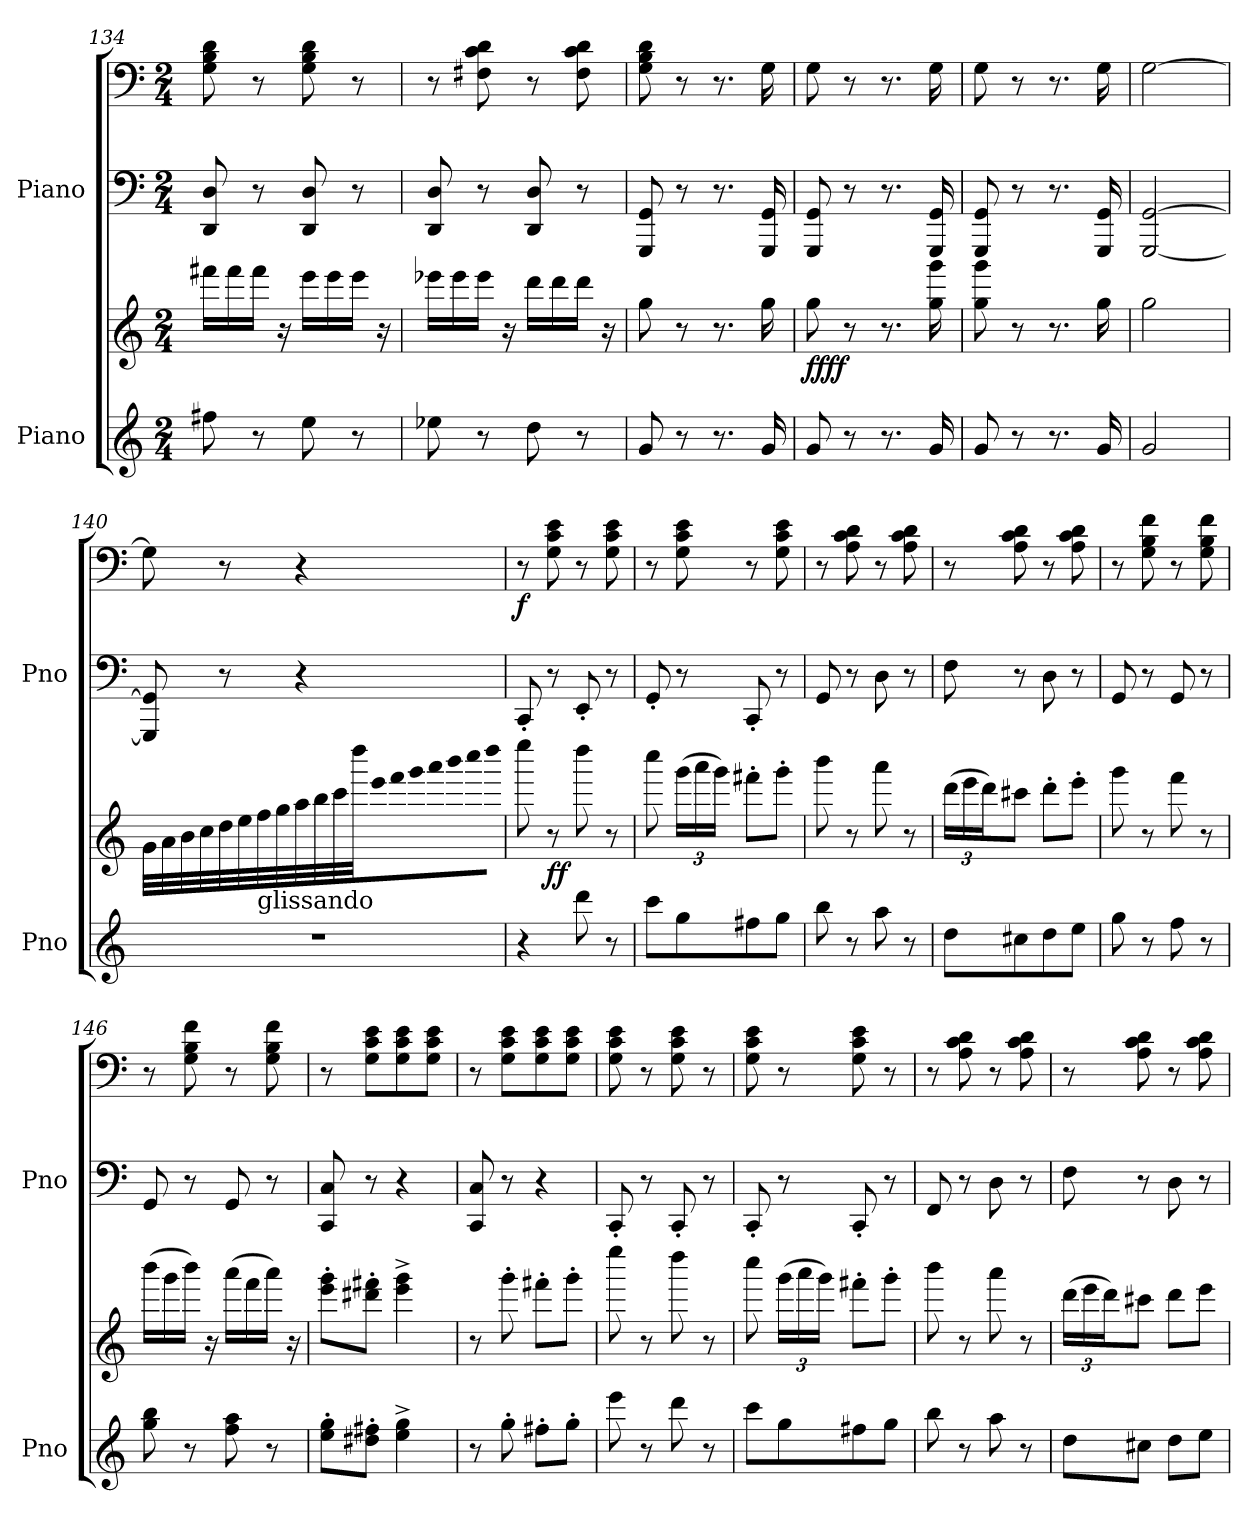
**kern	**kern	**dynam	**kern	**kern	**dynam
*part2	*part2	*part2	*part1	*part1	*part1
*staff4	*staff3	*staff3/4	*staff2	*staff1	*staff1/2
*I"Piano	*	*	*I"Piano	*	*
*I'Pno	*	*	*I'Pno	*	*
*clefG2	*clefG2	*	*clefF4	*clefF4	*
*k[]	*k[]	*	*k[]	*k[]	*
*M2/4	*M2/4	*	*M2/4	*M2/4	*
=134	=134	=134	=134	=134	=134
8ff#X\	16fff#X\LL	.	8DD/ 8D/	8G\ 8B\ 8d\	.
.	16fff#\	.	.	.	.
8r	16fff#\JJ	.	8r	8r	.
.	16r	.	.	.	.
8ee\	16eee\LL	.	8DD/ 8D/	8G\ 8B\ 8d\	.
.	16eee\	.	.	.	.
8r	16eee\JJ	.	8r	8r	.
.	16r	.	.	.	.
=135	=135	=135	=135	=135	=135
8ee-X\	16eee-X\LL	.	8DD/ 8D/	8r	.
.	16eee-\	.	.	.	.
8r	16eee-\JJ	.	8r	8F#X\ 8c\ 8d\	.
.	16r	.	.	.	.
8dd\	16ddd\LL	.	8DD/ 8D/	8r	.
.	16ddd\	.	.	.	.
8r	16ddd\JJ	.	8r	8F#\ 8c\ 8d\	.
.	16r	.	.	.	.
=136	=136	=136	=136	=136	=136
8g/	8gg\	.	8GGG/ 8GG/	8G\ 8B\ 8d\	.
8r	8r	.	8r	8r	.
8.r	8.r	.	8.r	8.r	.
16g/	16gg\	.	16GGG/ 16GG/	16G\	.
=137	=137	=137	=137	=137	=137
!	!	!LO:DY:b	!	!	!
!	!	!LO:DY:n=1:b	!	!	!
8g/	8gg\	ff ff	8GGG/ 8GG/	8G\	.
8r	8r	.	8r	8r	.
8.r	8.r	.	8.r	8.r	.
16g/	16gg\ 16ggg\	.	16GGG/ 16GG/	16G\	.
=138	=138	=138	=138	=138	=138
8g/	8gg\ 8ggg\	.	8GGG/ 8GG/	8G\	.
8r	8r	.	8r	8r	.
8.r	8.r	.	8.r	8.r	.
16g/	16gg\	.	16GGG/ 16GG/	16G\	.
!!LO:PB:g=z
=139	=139	=139	=139	=139	=139
2g/	2gg\	.	[2GGG/ [2GG/	[2G\	.
=140	=140	=140	=140	=140	=140
2r	32g\LLL	.	8GGG/] 8GG/]	8G\]	.
.	32a\	.	.	.	.
.	32b\	.	.	.	.
.	32cc\	.	.	.	.
.	32dd\	.	8r	8r	.
.	32ee\	.	.	.	.
!	!LO:TX:b:t=glissando	!	!	!	!
.	32ff\	.	.	.	.
.	32gg\	.	.	.	.
.	32aa\	.	4r	4r	.
.	32bb\	.	.	.	.
.	32ccc\	.	.	.	.
.	32dddd\	.	.	.	.
*	*Xtuplet	*	*	*	*
!	!LO:N:vis=32	!	!	!	!
.	960%17eee\	.	.	.	.
!	!LO:N:vis=32	!	!	!	!
.	960%17fff\	.	.	.	.
!	!LO:N:vis=32	!	!	!	!
.	960%17ggg\	.	.	.	.
!	!LO:N:vis=32	!	!	!	!
.	960%17aaa\	.	.	.	.
!	!LO:N:vis=32	!	!	!	!
.	960%17bbb\	.	.	.	.
!	!LO:N:vis=32	!	!	!	!
.	960%17cccc\	.	.	.	.
!	!LO:N:vis=32	!	!	!	!
.	960%17dddd\JJJ	.	.	.	.
.	960ryy	.	.	.	.
=141	=141	=141	=141	=141	=141
!	!	!	!	!	!LO:DY:b
4r	8eeee\	.	8CC'/	8r	f
!	!	!LO:DY:b	!	!	!
!	!	!LO:DY:n=1:b	!	!	!
.	8r	f f	8r	8G\ 8c\ 8e\	.
8ddd\	8dddd\	.	8EE'/	8r	.
8r	8r	.	8r	8G\ 8c\ 8e\	.
=142	=142	=142	=142	=142	=142
8ccc\L	8cccc\	.	8GG'/	8r	.
*	*tuplet	*	*	*	*
*	*Xbrackettup	*	*	*	*
8gg\	(>24ggg\LL	.	8r	8G\ 8c\ 8e\	.
.	24aaa\	.	.	.	.
.	24ggg\JJ)	.	.	.	.
8ff#X\	8fff#X'\L	.	8CC'/	8r	.
8gg\J	8ggg'\J	.	8r	8G\ 8c\ 8e\	.
=143	=143	=143	=143	=143	=143
8bb\	8bbb\	.	8GG/	8r	.
8r	8r	.	8r	8A\ 8c\ 8d\	.
8aa\	8aaa\	.	8D\	8r	.
8r	8r	.	8r	8A\ 8c\ 8d\	.
=144	=144	=144	=144	=144	=144
8dd\L	(>24ddd\LL	.	8F\	8r	.
.	24eee\	.	.	.	.
.	24ddd\J)	.	.	.	.
8cc#X\	8ccc#X\J	.	8r	8A\ 8c\ 8d\	.
8dd\	8ddd'\L	.	8D\	8r	.
8ee\J	8eee'\J	.	8r	8A\ 8c\ 8d\	.
=145	=145	=145	=145	=145	=145
8gg\	8ggg\	.	8GG/	8r	.
8r	8r	.	8r	8G\ 8B\ 8f\	.
8ff\	8fff\	.	8GG/	8r	.
8r	8r	.	8r	8G\ 8B\ 8f\	.
!!LO:LB:g=z
=146	=146	=146	=146	=146	=146
8gg\ 8bb\	(>16bbb\LL	.	8GG/	8r	.
.	16ggg\	.	.	.	.
8r	16bbb\JJ)	.	8r	8G\ 8B\ 8f\	.
.	16r	.	.	.	.
8ff\ 8aa\	(>16aaa\LL	.	8GG/	8r	.
.	16fff\	.	.	.	.
8r	16aaa\JJ)	.	8r	8G\ 8B\ 8f\	.
.	16r	.	.	.	.
=147	=147	=147	=147	=147	=147
8ee\' 8gg\'L	8eee\' 8ggg\'L	.	8CC/ 8C/	8r	.
8dd#X\' 8ff#X\'J	8ddd#X\' 8fff#X\'J	.	8r	8G\ 8c\ 8e\L	.
4ee\^ 4gg\^	4eee\^ 4ggg\^	.	4r	8G\ 8c\ 8e\	.
.	.	.	.	8G\ 8c\ 8e\J	.
=148	=148	=148	=148	=148	=148
8r	8r	.	8CC/ 8C/	8r	.
8gg'\	8ggg'\	.	8r	8G\ 8c\ 8e\L	.
8ff#X'\L	8fff#X'\L	.	4r	8G\ 8c\ 8e\	.
8gg'\J	8ggg'\J	.	.	8G\ 8c\ 8e\J	.
=149	=149	=149	=149	=149	=149
8eee\	8eeee\	.	8CC'/	8G\ 8c\ 8e\	.
8r	8r	.	8r	8r	.
8ddd\	8dddd\	.	8CC'/	8G\ 8c\ 8e\	.
8r	8r	.	8r	8r	.
=150	=150	=150	=150	=150	=150
8ccc\L	8cccc\	.	8CC'/	8G\ 8c\ 8e\	.
8gg\	(>24ggg\LL	.	8r	8r	.
.	24aaa\	.	.	.	.
.	24ggg\JJ)	.	.	.	.
8ff#X\	8fff#X'\L	.	8CC'/	8G\ 8c\ 8e\	.
8gg\J	8ggg'\J	.	8r	8r	.
=151	=151	=151	=151	=151	=151
8bb\	8bbb\	.	8FF/	8r	.
8r	8r	.	8r	8A\ 8c\ 8d\	.
8aa\	8aaa\	.	8D\	8r	.
8r	8r	.	8r	8A\ 8c\ 8d\	.
=152	=152	=152	=152	=152	=152
8dd\L	(>24ddd\LL	.	8F\	8r	.
.	24eee\	.	.	.	.
.	24ddd\J)	.	.	.	.
8cc#X\J	8ccc#X\J	.	8r	8A\ 8c\ 8d\	.
8dd\L	8ddd\L	.	8D\	8r	.
8ee\J	8eee\J	.	8r	8A\ 8c\ 8d\	.
=	=	=	=	=	=
*-	*-	*-	*-	*-	*-
